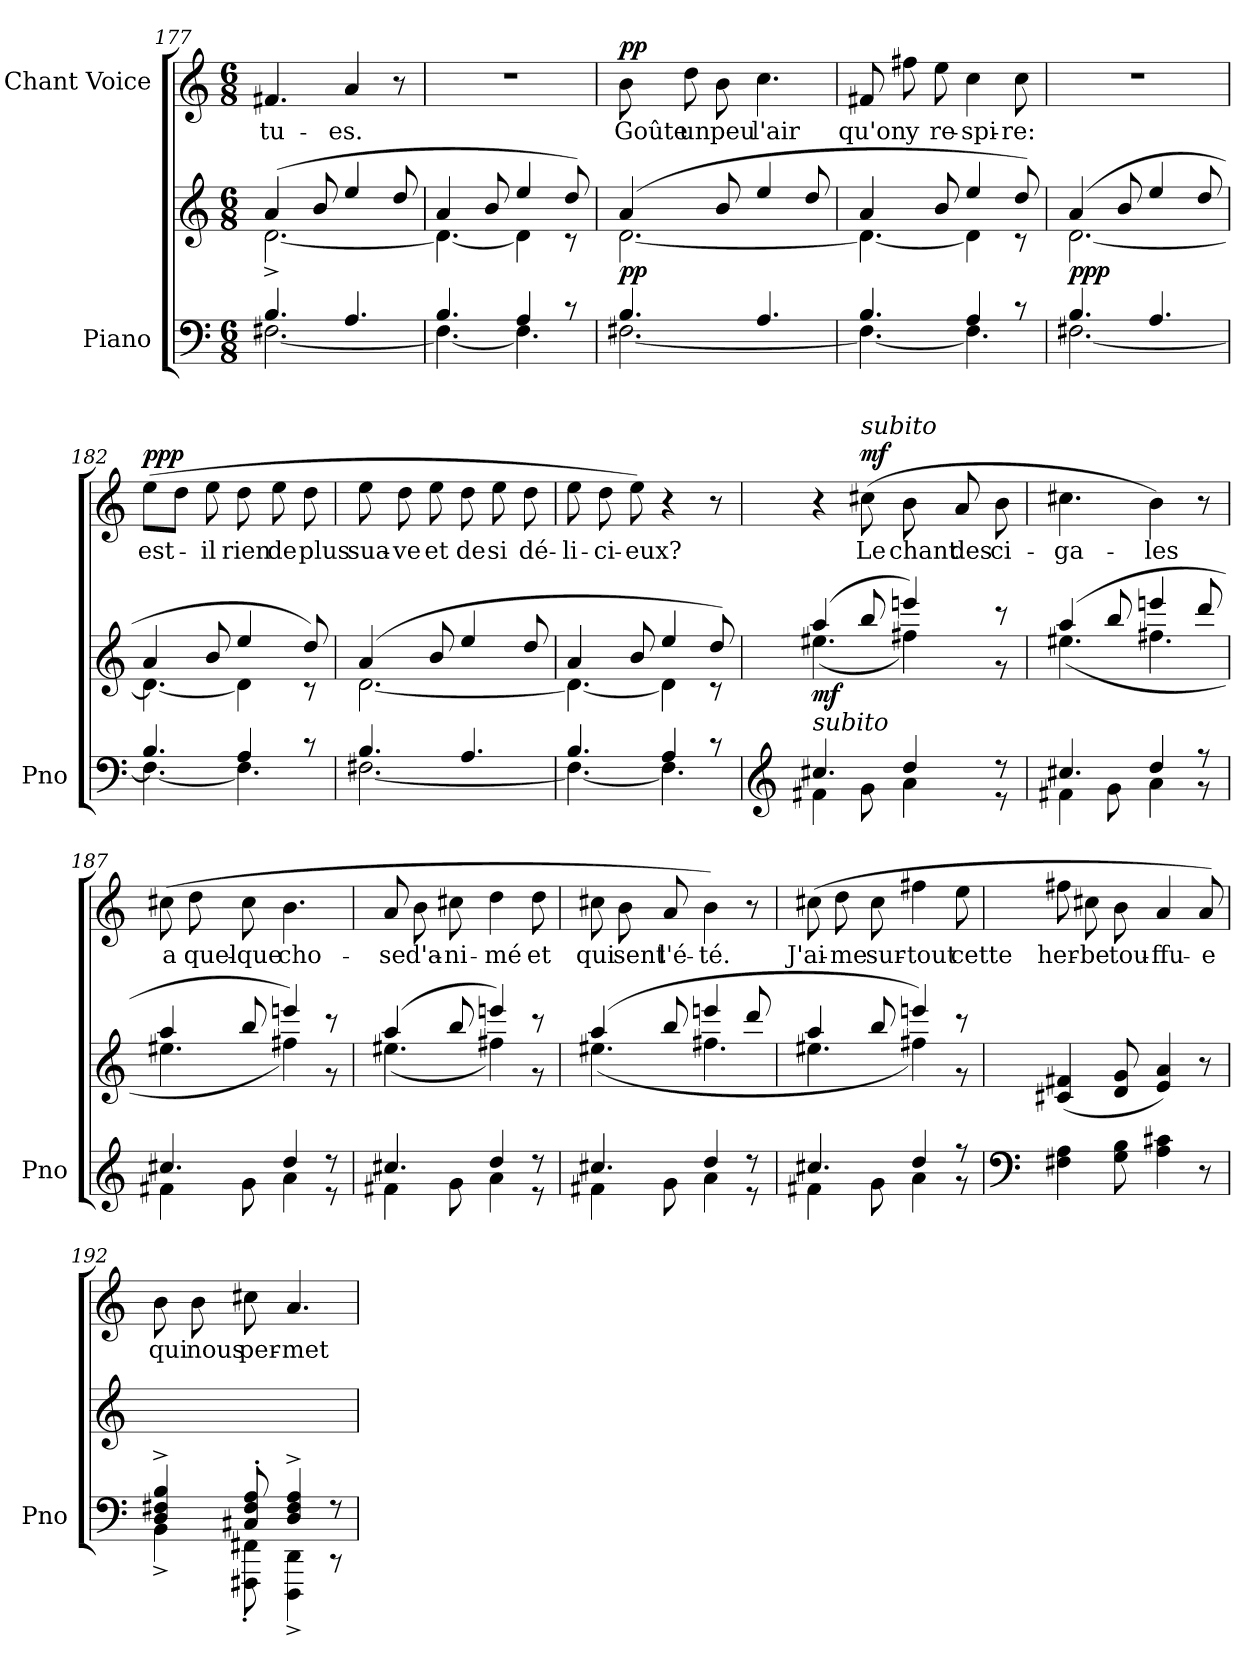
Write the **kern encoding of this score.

**kern	**kern	**dynam	**kern	**text	**dynam
*part2	*part2	*part2	*part1	*part1	*part1
*staff3	*staff2	*staff2/3	*staff1	*staff1	*staff1
*I"Piano	*	*	*I"Chant Voice	*	*
*I'Pno	*	*	*	*	*
*clefF4	*clefG2	*	*clefG2	*	*
*k[]	*k[]	*	*k[]	*	*
*M6/8	*M6/8	*	*M6/8	*	*
=177	=177	=177	=177	=177	=177
*^	*^	*	*	*	*
4.B/	[2.F#X\	(4a/	[2.d^\	.	4.f#X/	-tu-	.
.	.	8b/	.	.	.	.	.
4.A/	.	4ee/	.	.	4a/	-es.	.
.	.	8dd/	.	.	8r	.	.
=178	=178	=178	=178	=178	=178	=178	=178
4.B/	4.F#\_	4a/	4.d\_	.	2.r	.	.
.	.	8b/	.	.	.	.	.
4A/	4.F#\]	4ee/	4d\]	.	.	.	.
8r	.	8dd/)	8r	.	.	.	.
=179	=179	=179	=179	=179	=179	=179	=179
!	!	!	!	!LO:DY:b	!	!	!LO:DY:a
4.B/	[2.F#X\	(4a/	[2.d\	pp	8b\	Goûte	pp
.	.	.	.	.	8dd\	un	.
.	.	8b/	.	.	8b\	peu	.
4.A/	.	4ee/	.	.	4.cc\	l'air	.
.	.	8dd/	.	.	.	.	.
=180	=180	=180	=180	=180	=180	=180	=180
4.B/	4.F#\_	4a/	4.d\_	.	8f#X/	qu'on	.
.	.	.	.	.	8ff#X\	y	.
.	.	8b/	.	.	8ee\	re-	.
4A/	4.F#\]	4ee/	4d\]	.	4cc\	-spi-	.
8r	.	8dd/)	8r	.	8cc\	-re:	.
=181	=181	=181	=181	=181	=181	=181	=181
!	!	!	!	!LO:DY:b	!	!	!
4.B/	[2.F#X\	(4a/	[2.d\	ppp	2.r	.	.
.	.	8b/	.	.	.	.	.
4.A/	.	4ee/	.	.	.	.	.
.	.	8dd/	.	.	.	.	.
=182	=182	=182	=182	=182	=182	=182	=182
!	!	!	!	!	!	!	!LO:DY:a
4.B/	4.F#\_	4a/	4.d\_	.	(8ee\L	est-	ppp
.	.	.	.	.	8dd\J	.	.
.	.	8b/	.	.	8ee\	-il	.
4A/	4.F#\]	4ee/	4d\]	.	8dd\	rien	.
.	.	.	.	.	8ee\	de	.
8r	.	8dd/)	8r	.	8dd\	plus	.
=183	=183	=183	=183	=183	=183	=183	=183
4.B/	[2.F#X\	(4a/	[2.d\	.	8ee\	sua-	.
.	.	.	.	.	8dd\	-ve	.
.	.	8b/	.	.	8ee\	et	.
4.A/	.	4ee/	.	.	8dd\	de	.
.	.	.	.	.	8ee\	si	.
.	.	8dd/	.	.	8dd\	dé-	.
=184	=184	=184	=184	=184	=184	=184	=184
4.B/	4.F#\_	4a/	4.d\_	.	8ee\	-li-	.
.	.	.	.	.	8dd\	-ci-	.
.	.	8b/	.	.	8ee\)	-eux?	.
4A/	4.F#\]	4ee/	4d\]	.	4r	.	.
8r	.	8dd/)	8r	.	8r	.	.
=185	=185	=185	=185	=185	=185	=185	=185
*clefG2	*	*	*	*	*	*	*
!LO:TX:i:t=subito	!	!	!	!	!	!	!
!	!	!	!	!LO:DY:b	!	!	!
4.cc#X/	4f#X\	(4aa/	(4.ee#X\	mf	4r	.	.
!	!	!	!	!	!LO:TX:i:t=subito	!	!
!	!	!	!	!	!	!	!LO:DY:a
.	8g\	8bb/	.	.	(8cc#X\	Le	mf
4dd/	4a\	4eeen/)	4ff#X\)	.	8b\	chant	.
.	.	.	.	.	8a/	des	.
8r	8r	8r	8r	.	8b\	ci-	.
=186	=186	=186	=186	=186	=186	=186	=186
4.cc#X/	4f#X\	(4aa/	(4.ee#X\	.	4.cc#X\	-ga-	.
.	8g\	8bb/	.	.	.	.	.
4dd/	4a\	4eeen/	4.ff#X\	.	4b\)	-les	.
8r	8r	8ddd/	.	.	8r	.	.
=187	=187	=187	=187	=187	=187	=187	=187
4.cc#X/	4f#X\	4aa/	4.ee#X\	.	(8cc#X\	a	.
.	.	.	.	.	8dd\	quel-	.
.	8g\	8bb/	.	.	8cc#\	-que	.
4dd/	4a\	4eeen/)	4ff#X\)	.	4.b\	cho-	.
8r	8r	8r	8r	.	.	.	.
=188	=188	=188	=188	=188	=188	=188	=188
4.cc#X/	4f#X\	(4aa/	(4.ee#X\	.	8a/	-se	.
.	.	.	.	.	8b\	d'a-	.
.	8g\	8bb/	.	.	8cc#X\	-ni-	.
4dd/	4a\	4eeen/)	4ff#X\)	.	4dd\	-mé	.
8r	8r	8r	8r	.	8dd\	et	.
=189	=189	=189	=189	=189	=189	=189	=189
4.cc#X/	4f#X\	(4aa/	(4.ee#X\	.	8cc#X\	qui	.
.	.	.	.	.	8b\	sent	.
.	8g\	8bb/	.	.	8a/	l'é-	.
4dd/	4a\	4eeen/	4.ff#X\	.	4b\)	-té.	.
8r	8r	8ddd/	.	.	8r	.	.
=190	=190	=190	=190	=190	=190	=190	=190
4.cc#X/	4f#X\	4aa/	4.ee#X\	.	(8cc#X\	J'ai-	.
.	.	.	.	.	8dd\	-me	.
.	8g\	8bb/	.	.	8cc#\	sur-	.
4dd/	4a\	4eeen/)	4ff#X\)	.	4ff#X\	-tout	.
8r	8r	8r	8r	.	8ee\	cette	.
*v	*v	*	*	*	*	*	*
*	*v	*v	*	*	*	*
=191	=191	=191	=191	=191	=191
*clefF4	*	*	*	*	*
4F#X\ 4A\	(>4c#X/ 4f#X/	.	8ff#X\	her-	.
.	.	.	8cc#X\	-be	.
8G\ 8B\	8d/ 8g/	.	8b\	tou-	.
4A\ 4c#X\	4e/ 4a/)	.	4a/	-ffu-	.
8r	8r	.	8a/)	-e	.
=192	=192	=192	=192	=192	=192
*^	*	*	*	*	*
4D/^ 4F#X/^ 4B/^	4BB^\	2.ryy	.	8b\	qui	.
.	.	.	.	8b\	nous	.
8C#X/' 8F#/' 8A/'	8FFF#X\' 8FF#X\'	.	.	8cc#X\	per-	.
4D/^ 4F#/^ 4A/^	4DDD\^ 4DD\^	.	.	4.a/	-met	.
8r	8r	.	.	.	.	.
*v	*v	*	*	*	*	*
=	=	=	=	=	=
*-	*-	*-	*-	*-	*-
